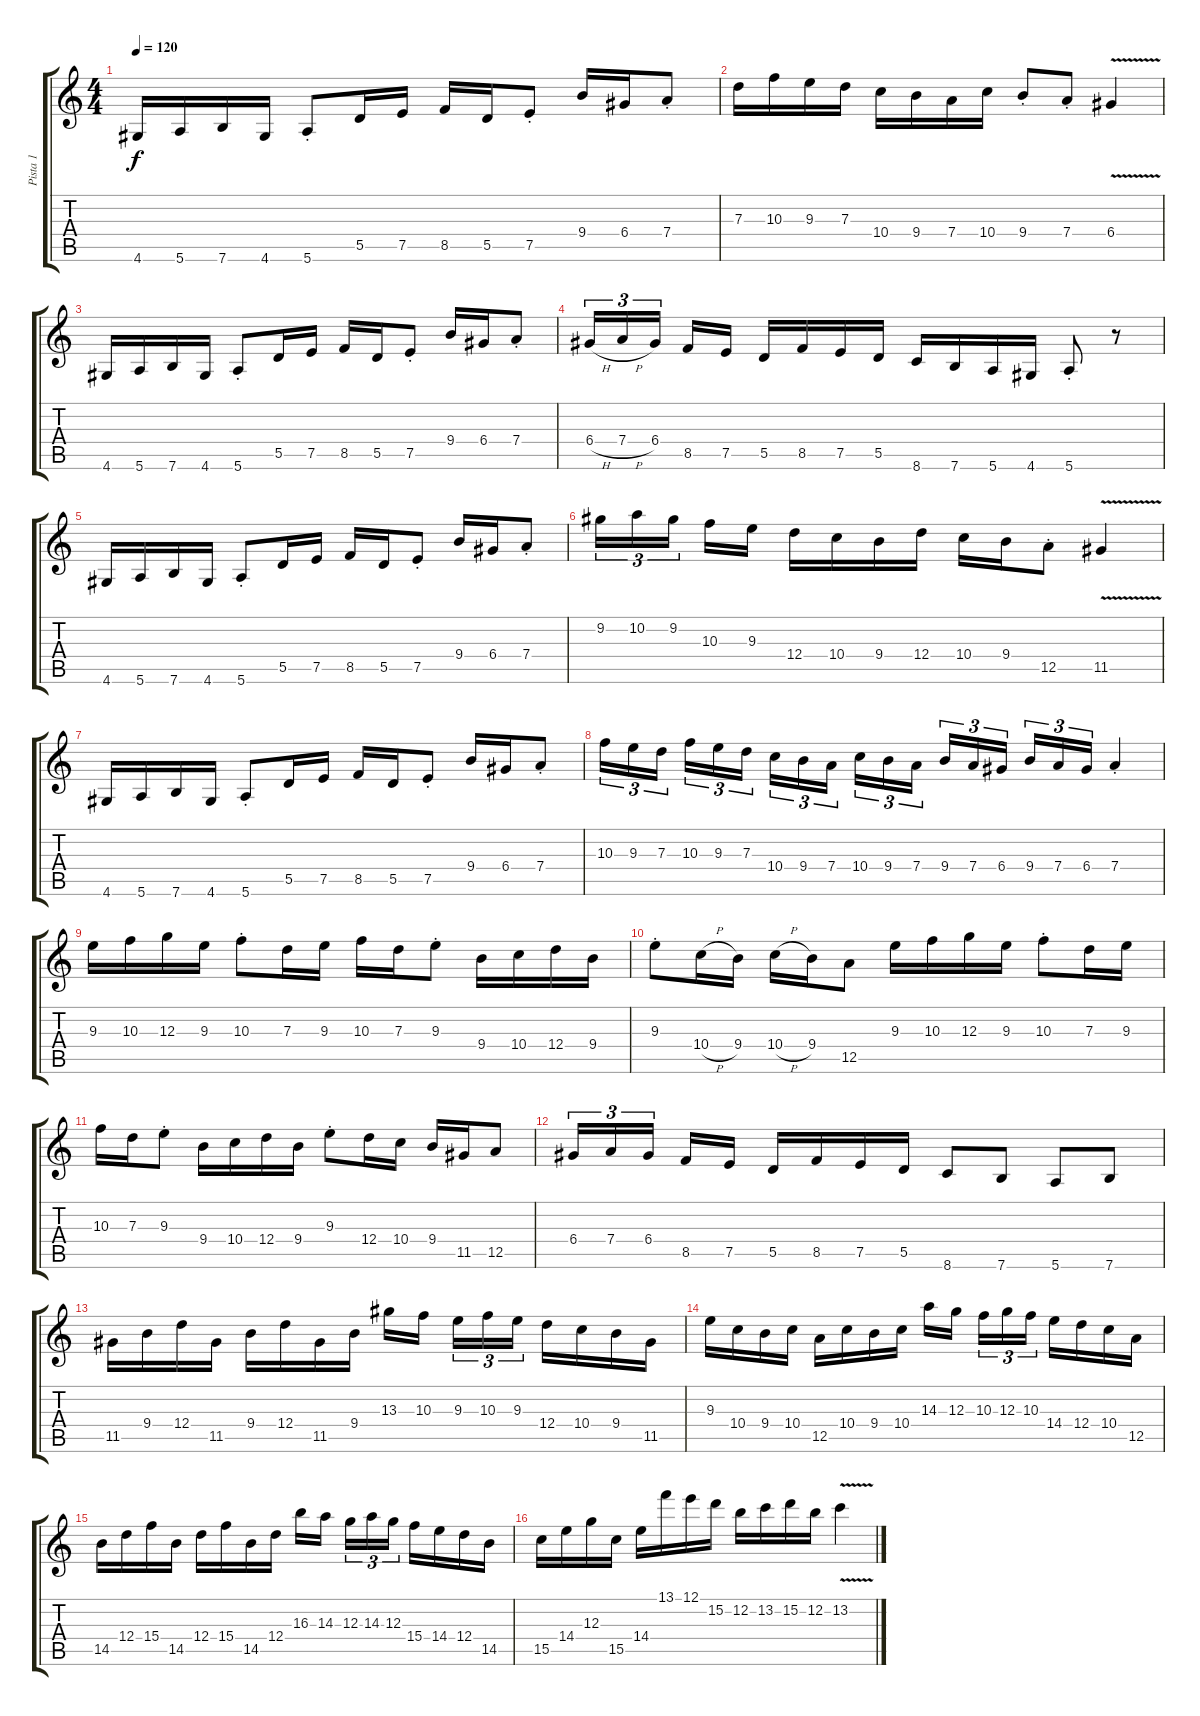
\track ("Pista 1" "Pista 1") {instrument distortionguitar}
\staff {score tabs}
\tuning (E4 B3 G3 D3 A2 E2) {hide}
\ts (4 4)
\tempo 120
\clef g2
\ks c
4.6.16{dy f instrument distortionguitar} 5.6.16 7.6.16 4.6.16 5.6{st}.8 5.5.16 7.5.16 8.5.16 5.5.16 7.5{st}.8 9.4.16 6.4.16 7.4{st}.8 |
7.3.16 10.3.16 9.3.16 7.3.16 10.4.16 9.4.16 7.4.16 10.4.16 9.4{st}.8 7.4{st}.8 6.4{v}.4 |
4.6.16 5.6.16 7.6.16 4.6.16 5.6{st}.8 5.5.16 7.5.16 8.5.16 5.5.16 7.5{st}.8 9.4.16 6.4.16 7.4{st}.8 |
6.4{h}.16{tu (3 2)} 7.4{h}.16{tu (3 2)} 6.4.16{tu (3 2)} 8.5.16 7.5.16 5.5.16 8.5.16 7.5.16 5.5.16 8.6.16 7.6.16 5.6.16 4.6.16 5.6{st}.8 r.8 |
4.6.16 5.6.16 7.6.16 4.6.16 5.6{st}.8 5.5.16 7.5.16 8.5.16 5.5.16 7.5{st}.8 9.4.16 6.4.16 7.4{st}.8 |
9.2.16{tu (3 2)} 10.2.16{tu (3 2)} 9.2.16{tu (3 2)} 10.3.16 9.3.16 12.4.16 10.4.16 9.4.16 12.4.16 10.4.16 9.4.16 12.5{st}.8 11.5{v}.4 |
4.6.16 5.6.16 7.6.16 4.6.16 5.6{st}.8 5.5.16 7.5.16 8.5.16 5.5.16 7.5{st}.8 9.4.16 6.4.16 7.4{st}.8 |
10.3.16{tu (3 2)} 9.3.16{tu (3 2)} 7.3.16{tu (3 2)} 10.3.16{tu (3 2)} 9.3.16{tu (3 2)} 7.3.16{tu (3 2)} 10.4.16{tu (3 2)} 9.4.16{tu (3 2)} 7.4.16{tu (3 2)} 10.4.16{tu (3 2)} 9.4.16{tu (3 2)} 7.4.16{tu (3 2)} 9.4.16{tu (3 2)} 7.4.16{tu (3 2)} 6.4.16{tu (3 2)} 9.4.16{tu (3 2)} 7.4.16{tu (3 2)} 6.4.16{tu (3 2)} 7.4{st}.4 |
9.3.16 10.3.16 12.3.16 9.3.16 10.3{st}.8 7.3.16 9.3.16 10.3.16 7.3.16 9.3{st}.8 9.4.16 10.4.16 12.4.16 9.4.16 |
9.3{st}.8 10.4{h}.16 9.4.16 10.4{h}.16 9.4.16 12.5.8 9.3.16 10.3.16 12.3.16 9.3.16 10.3{st}.8 7.3.16 9.3.16 |
10.3.16 7.3.16 9.3{st}.8 9.4.16 10.4.16 12.4.16 9.4.16 9.3{st}.8 12.4.16 10.4.16 9.4.16 11.5.16 12.5.8 |
6.4.16{tu (3 2)} 7.4.16{tu (3 2)} 6.4.16{tu (3 2)} 8.5.16 7.5.16 5.5.16 8.5.16 7.5.16 5.5.16 8.6.8 7.6.8 5.6.8 7.6.8 |
11.5.16 9.4.16 12.4.16 11.5.16 9.4.16 12.4.16 11.5.16 9.4.16 13.3.16 10.3.16 9.3.16{tu (3 2)} 10.3.16{tu (3 2)} 9.3.16{tu (3 2)} 12.4.16 10.4.16 9.4.16 11.5.16 |
9.3.16 10.4.16 9.4.16 10.4.16 12.5.16 10.4.16 9.4.16 10.4.16 14.3.16 12.3.16 10.3.16{tu (3 2)} 12.3.16{tu (3 2)} 10.3.16{tu (3 2)} 14.4.16 12.4.16 10.4.16 12.5.16 |
14.5.16 12.4.16 15.4.16 14.5.16 12.4.16 15.4.16 14.5.16 12.4.16 16.3.16 14.3.16 12.3.16{tu (3 2)} 14.3.16{tu (3 2)} 12.3.16{tu (3 2)} 15.4.16 14.4.16 12.4.16 14.5.16 |
15.5.16 14.4.16 12.3.16 15.5.16 14.4.16 13.1.16 12.1.16 15.2.16 12.2.16 13.2.16 15.2.16 12.2.16 13.2{v}.4
